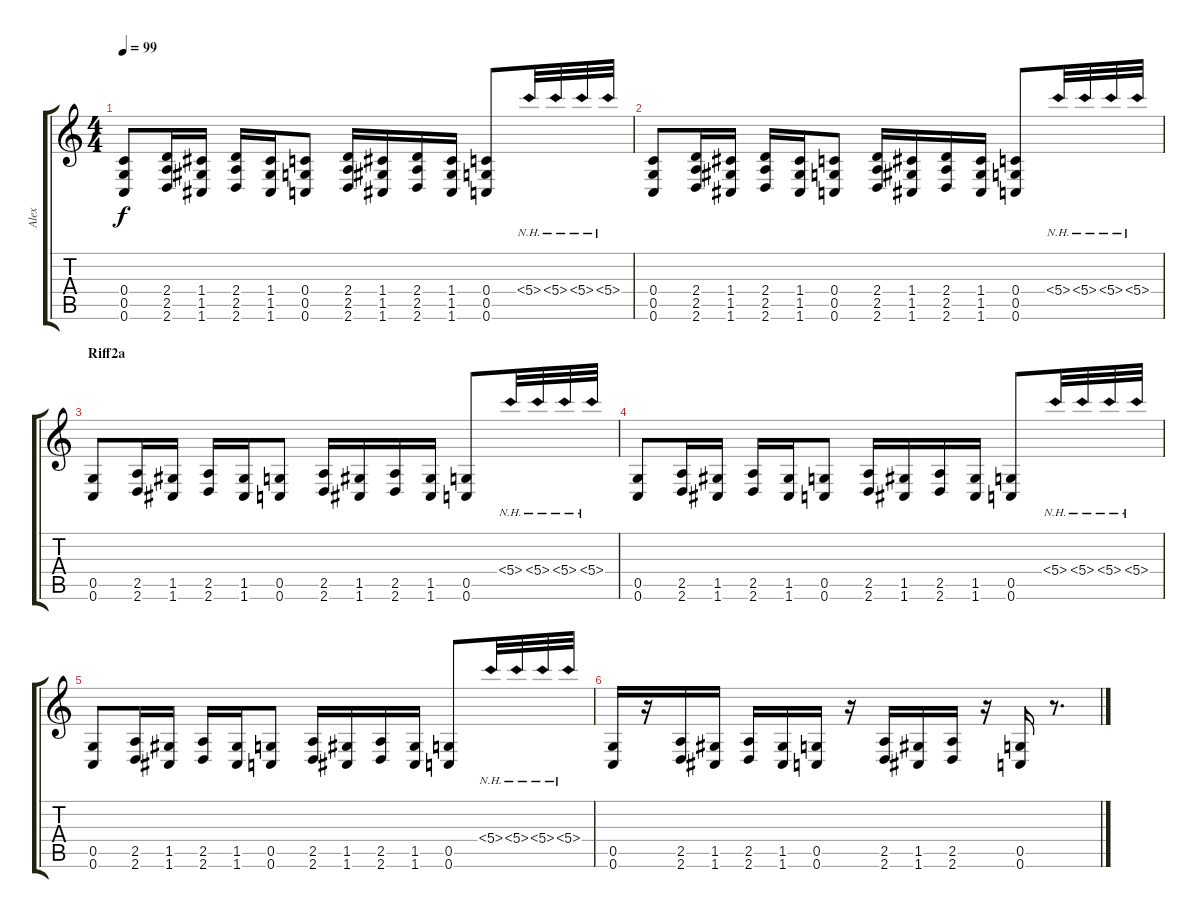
\track ("Alex" "Alex") {instrument distortionguitar}
\staff {score tabs}
\tuning (D4 A3 F3 C3 G2 C2) {hide}
\ts (4 4)
\tempo 99
\clef g2
\ks c
(0.4 0.5 0.6).8{dy f} (2.4 2.5 2.6).16 (1.4 1.5 1.6).16 (2.4 2.5 2.6).16 (1.4 1.5 1.6).16 (0.4 0.5 0.6).8 (2.4 2.5 2.6).16 (1.4 1.5 1.6).16 (2.4 2.5 2.6).16 (1.4 1.5 1.6).16 (0.4 0.5 0.6).8 5.4{nh}.32 5.4{nh}.32 5.4{nh}.32 5.4{nh}.32 |
(0.4 0.5 0.6).8 (2.4 2.5 2.6).16 (1.4 1.5 1.6).16 (2.4 2.5 2.6).16 (1.4 1.5 1.6).16 (0.4 0.5 0.6).8 (2.4 2.5 2.6).16 (1.4 1.5 1.6).16 (2.4 2.5 2.6).16 (1.4 1.5 1.6).16 (0.4 0.5 0.6).8 5.4{nh}.32 5.4{nh}.32 5.4{nh}.32 5.4{nh}.32 |
\section ("" "Riff2a")
(0.5 0.6).8 (2.5 2.6).16 (1.5 1.6).16 (2.5 2.6).16 (1.5 1.6).16 (0.5 0.6).8 (2.5 2.6).16 (1.5 1.6).16 (2.5 2.6).16 (1.5 1.6).16 (0.5 0.6).8 5.4{nh}.32 5.4{nh}.32 5.4{nh}.32 5.4{nh}.32 |
(0.5 0.6).8 (2.5 2.6).16 (1.5 1.6).16 (2.5 2.6).16 (1.5 1.6).16 (0.5 0.6).8 (2.5 2.6).16 (1.5 1.6).16 (2.5 2.6).16 (1.5 1.6).16 (0.5 0.6).8 5.4{nh}.32 5.4{nh}.32 5.4{nh}.32 5.4{nh}.32 |
(0.5 0.6).8 (2.5 2.6).16 (1.5 1.6).16 (2.5 2.6).16 (1.5 1.6).16 (0.5 0.6).8 (2.5 2.6).16 (1.5 1.6).16 (2.5 2.6).16 (1.5 1.6).16 (0.5 0.6).8 5.4{nh}.32 5.4{nh}.32 5.4{nh}.32 5.4{nh}.32 |
(0.5 0.6).16 r.16 (2.5 2.6).16 (1.5 1.6).16 (2.5 2.6).16 (1.5 1.6).16 (0.5 0.6).16 r.16 (2.5 2.6).16 (1.5 1.6).16 (2.5 2.6).16 r.16 (0.5 0.6).16 r.8{d}
